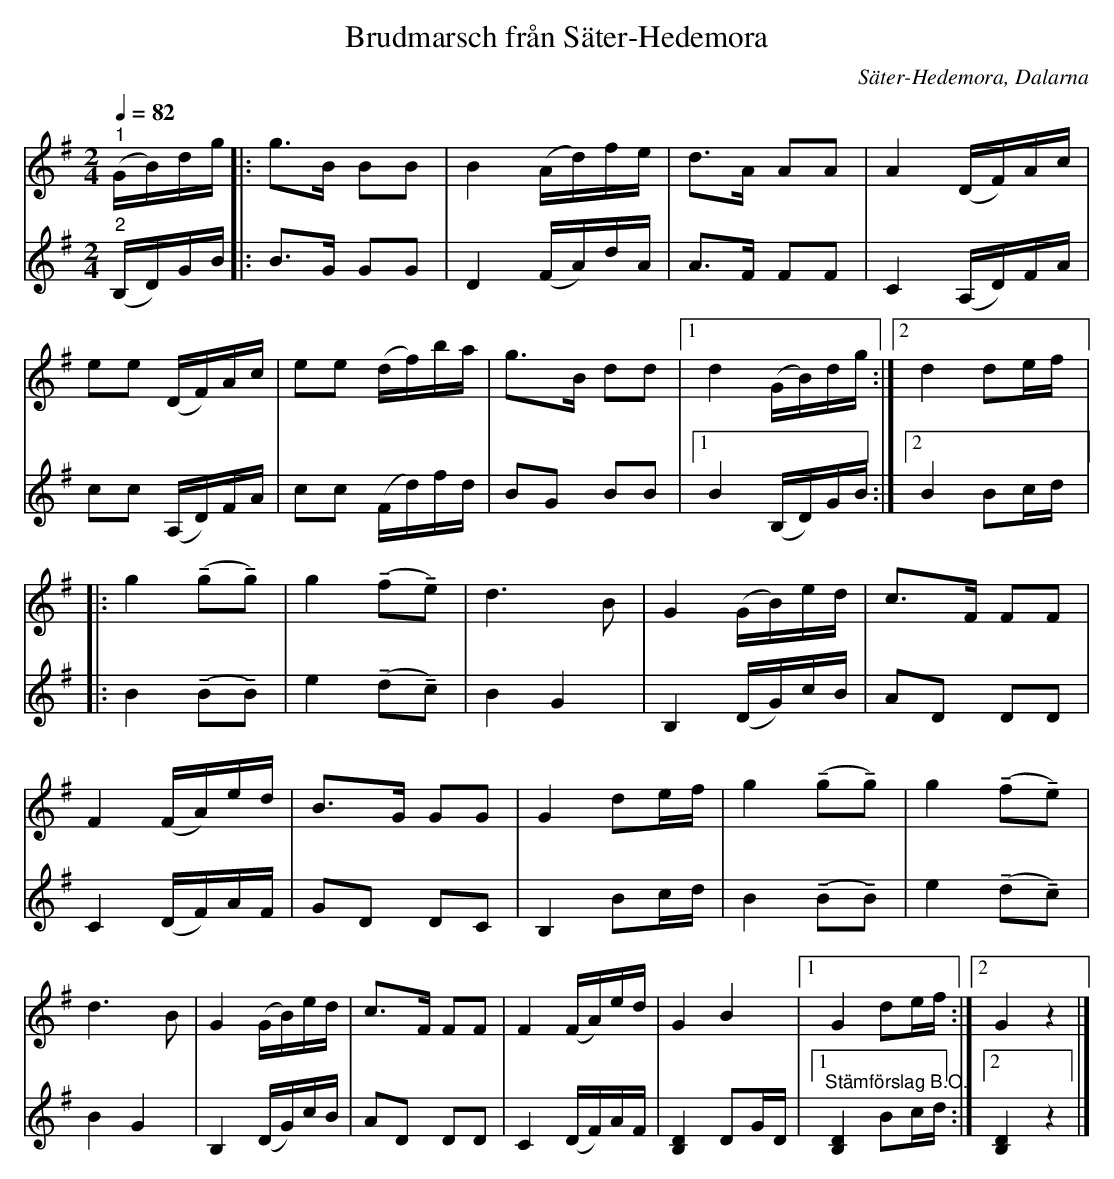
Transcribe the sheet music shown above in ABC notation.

X:1
T:Brudmarsch från Säter-Hedemora
O:Säter-Hedemora, Dalarna
L:1/16
Q:1/4=82
M:2/4
U:t=tenuto
K:G
V:1
"^1" (GB)dg |: g2>B2 B2B2 | B4 (Ad)fe | d2>A2 A2A2 | A4 (DF)Ac |
e2e2 (DF)Ac | e2e2 (df)ba | g2>B2 d2d2 |1 d4 (GB)dg :|2 d4 d2ef |:
g4 (tg2tg2) | g4 (tf2te2) | d6 B2 | G4 (GB)ed | c2>F2 F2F2 |
F4 (FA)ed | B2>G2 G2G2 | G4 d2ef | g4 (tg2tg2) | g4 (tf2te2) |
d6 B2 | G4 (GB)ed | c2>F2 F2F2 | F4 (FA)ed | G4 B4 |1 G4 d2ef :|2 G4 z4 |]
V:2
"^2" (B,D)GB |: B2>G2 G2G2 | D4 (FA)dA | A2>F2 F2F2 | C4 (A,D)FA |
c2c2 (A,D)FA | c2c2 (Fd)fd | B2G2 B2B2 |1 B4 (B,D)GB :|2 B4 B2cd |:
B4 (tB2tB2) | e4 (td2tc2) | B4 G4 | B,4 (DG)cB | A2D2 D2D2 |
C4 (DF)AF | G2D2 D2C2 | B,4 B2cd | B4 (tB2tB2) | e4 (td2tc2) |
B4 G4 | B,4 (DG)cB | A2D2 D2D2 | C4 (DF)AF | [B,D]4 D2GD |1 "^Stämförslag B.O." [B,D]4 B2cd :|2 [B,D]4 z4 |]
